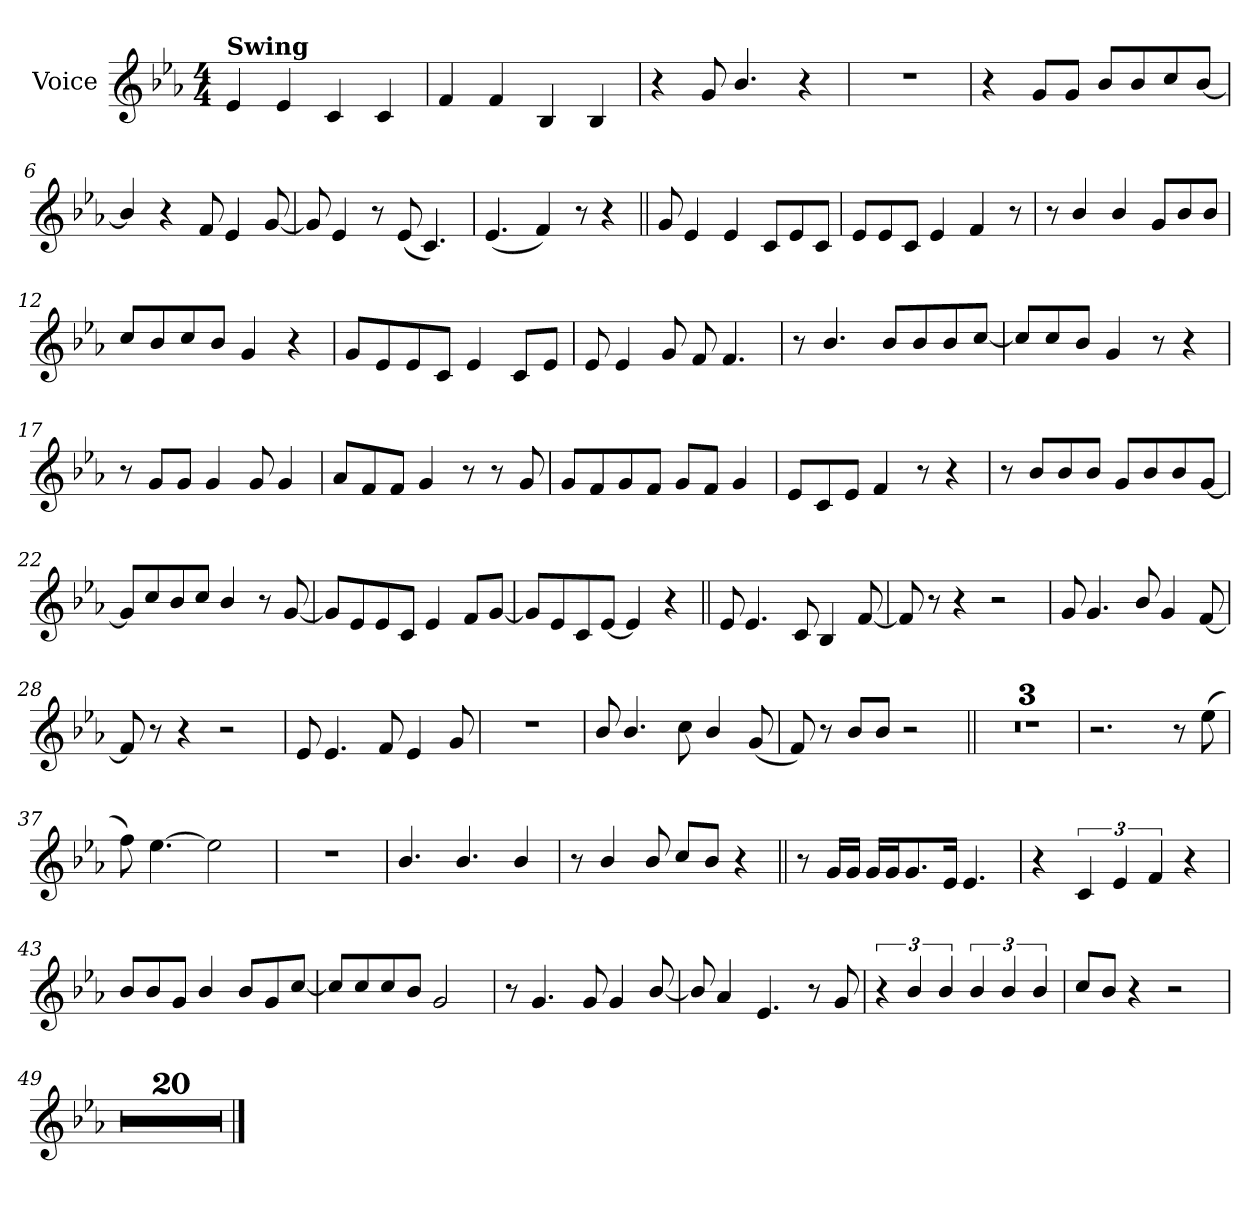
**kern
*part1
*staff1
*I"Voice
*I'Vc.
*clefG2
*ITrd1c2
*k[b-e-a-d-g-]
*M4/4
*MM150
=1
!LO:TX:B:t=Swing
4d-!/
4d-!/
4B-!/
4B-!/
=2
4e-!/
4e-!/
4A-!/
4A-!/
=3
4r
8f/
4.a-/
4r
=4
1r
=5
4r
8f/L
8f/J
8a-/L
8a-/
8b-/
[8a-/J
=6
4a-/]
4r
8e-/
4d-/
[8f/
=7
8f/]
4d-/
8r
(<8d-/
4.B-/)
=8
(<4.d-/
4e-/)
8r
4r
=9||
8f/
4d-/
4d-/
8B-/L
8d-/
8B-/J
=10
8d-/L
8d-/
8B-/J
4d-/
4e-/
8r
=11
8r
4a-/
4a-/
8f/L
8a-/
8a-/J
=12
8b-/L
8a-/
8b-/
8a-/J
4f/
4r
=13
8f/L
8d-/
8d-/
8B-/J
4d-/
8B-/L
8d-/J
=14
8d-/
4d-/
8f/
8e-/
4.e-/
=15
8r
4.a-/
8a-/L
8a-/
8a-/
[8b-/J
=16
8b-/L]
8b-/
8a-/J
4f/
8r
4r
=17
8r
8f/L
8f/J
4f/
8f/
4f/
=18
8g-/L
8e-/
8e-/J
4f/
8r
8r
8f/
=19
8f/L
8e-/
8f/
8e-/J
8f/L
8e-/J
4f/
=20
8d-/L
8B-/
8d-/J
4e-/
8r
4r
=21
8r
8a-/L
8a-/
8a-/J
8f/L
8a-/
8a-/
[8f/J
=22
8f/L]
8b-/
8a-/
8b-/J
4a-/
8r
[8f/
=23
8f/L]
8d-/
8d-/
8B-/J
4d-/
8e-/L
[8f/J
=24
8f/L]
8d-/
8B-/
[8d-/J
4d-/]
4r
=25||
8d-/
4.d-/
8B-/
4A-/
[8e-/
=26
8e-/]
8r
4r
2r
=27
8f/
4.f/
8a-/
4f/
[8e-/
=28
8e-/]
8r
4r
2r
=29
8d-/
4.d-/
8e-/
4d-/
8f/
=30
1r
=31
8a-/
4.a-/
8b-\
4a-/
(<8f/
=32
8e-/)
8r
8a-/L
8a-/J
2r
=33||
1r
=34
1r
=35
1r
=36
2.r
8r
(>8dd-\
=37
8ee-\)
[4.dd-\
2dd-\]
=38
1r
=39
4.a-/
4.a-/
4a-/
=40
8r
4a-/
8a-/
8b-/L
8a-/J
4r
=41||
8r
16f/LL
16f/JJ
16f/LL
16f/J
8.f/
16d-/Jk
4.d-/
=42
4r
6B-/
6d-/
6e-/
4r
=43
8a-/L
8a-/
8f/J
4a-/
8a-/L
8f/
[8b-/J
=44
8b-/L]
8b-/
8b-/
8a-/J
2f/
=45
8r
4.f/
8f/
4f/
[8a-/
=46
8a-/]
4g-/
4.d-/
8r
8f/
=47
6r
6a-/
6a-/
6a-/
6a-/
6a-/
=48
8b-/L
8a-/J
4r
2r
=49
1r
=50
1r
=51
1r
=52
1r
=53
1r
=54
1r
=55
1r
=56
1r
=57
1r
=58
1r
=59
1r
=60
1r
=61
1r
=62
1r
=63
1r
=64
1r
=65
1r
=66
1r
=67
1r
=68
1r
==
*-
